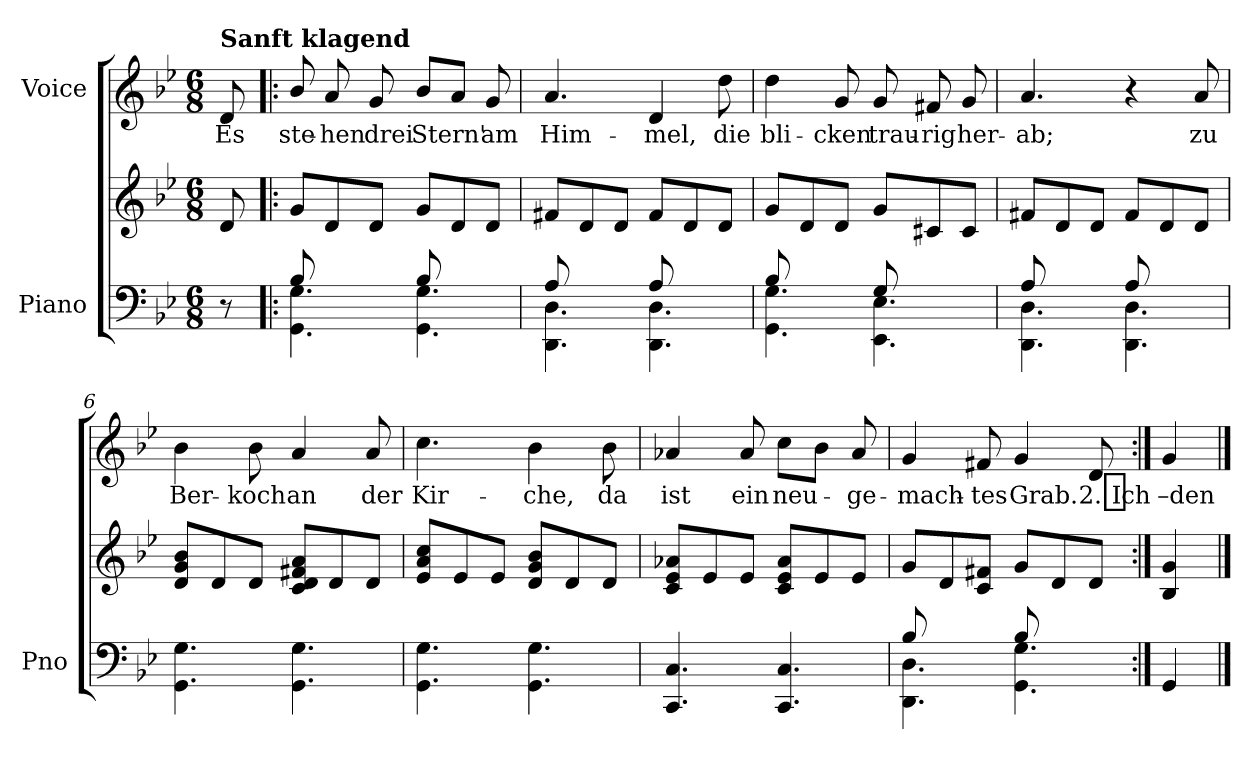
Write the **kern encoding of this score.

**kern	**kern	**kern	**text
*part2	*part2	*part1	*part1
*staff3	*staff2	*staff1	*staff1
*I"Piano	*	*I"Voice	*
*I'Pno	*	*	*
*clefF4	*clefG2	*clefG2	*
*k[b-e-]	*k[b-e-]	*k[b-e-]	*
*M6/8	*M6/8	*M6/8	*
=1	=1	=1	=1
!	!	!LO:TX:a:B:t=Sanft klagend	!
!	!	!	!LO:LY:b
8r	8d/	8d/	Es
=2!|:	=2!|:	=2!|:	=2!|:
*	*	*MM45	*
*^	*	*	*
!	!	!	!	!LO:LY:b
4.GG\ 4.G\	8B-/	8g/L	8b-/	ste-
!	!	!	!	!LO:LY:b
.	4ryy	8d/	8a/	-hen
!	!	!	!	!LO:LY:b
.	.	8d/J	8g/	drei
!	!	!	!	!LO:LY:b
4.GG\ 4.G\	8B-/	8g/L	8b-/L	Stern'
.	4ryy	8d/	8a/J	.
!	!	!	!	!LO:LY:b
.	.	8d/J	8g/	am
=3	=3	=3	=3	=3
!	!	!	!	!LO:LY:b
4.DD\ 4.D\	8A/	8f#X/L	4.a/	Him-
.	4ryy	8d/	.	.
.	.	8d/J	.	.
!	!	!	!	!LO:LY:b
4.DD\ 4.D\	8A/	8f#/L	4d/	-mel,
.	4ryy	8d/	.	.
!	!	!	!	!LO:LY:b
.	.	8d/J	8dd\	die
=4	=4	=4	=4	=4
!	!	!	!	!LO:LY:b
4.GG\ 4.G\	8B-/	8g/L	4dd\	bli-
.	4ryy	8d/	.	.
!	!	!	!	!LO:LY:b
.	.	8d/J	8g/	-cken
!	!	!	!	!LO:LY:b
4.EE-\ 4.E-\	8G/	8g/L	8g/	trau-
!	!	!	!	!LO:LY:b
.	4ryy	8c#X/	8f#X/	-rig
!	!	!	!	!LO:LY:b
.	.	8c#/J	8g/	her-
=5	=5	=5	=5	=5
!	!	!	!	!LO:LY:b
4.DD\ 4.D\	8A/	8f#X/L	4.a/	-ab;
.	4ryy	8d/	.	.
.	.	8d/J	.	.
4.DD\ 4.D\	8A/	8f#/L	4r	.
.	4ryy	8d/	.	.
!	!	!	!	!LO:LY:b
.	.	8d/J	8a/	zu
*v	*v	*	*	*
=6	=6	=6	=6
!	!	!	!LO:LY:b
4.GG\ 4.G\	8d/ 8g/ 8b-/L	4b-\	Ber-
.	8d/	.	.
!	!	!	!LO:LY:b
.	8d/J	8b-\	-koch
!	!	!	!LO:LY:b
4.GG\ 4.G\	8c/ 8d/ 8f#X/ 8a/L	4a/	an
.	8d/	.	.
!	!	!	!LO:LY:b
.	8d/J	8a/	der
!!LO:LB:g=z
=7	=7	=7	=7
!	!	!	!LO:LY:b
4.GG\ 4.G\	8e-/ 8a/ 8cc/L	4.cc\	Kir-
.	8e-/	.	.
.	8e-/J	.	.
!	!	!	!LO:LY:b
4.GG\ 4.G\	8d/ 8g/ 8b-/L	4b-\	-che,
.	8d/	.	.
!	!	!	!LO:LY:b
.	8d/J	8b-\	da
=8	=8	=8	=8
!	!	!	!LO:LY:b
4.CC/ 4.C/	8c/ 8e-/ 8a-X/L	4a-X/	ist
.	8e-/	.	.
!	!	!	!LO:LY:b
.	8e-/J	8a-/	ein
!	!	!	!LO:LY:b
4.CC/ 4.C/	8c/ 8e-/ 8a-/L	8cc\L	neu-
.	8e-/	8b-\J	.
!	!	!	!LO:LY:b
.	8e-/J	8a-/	-ge-
=9	=9	=9	=9
*^	*	*	*
!	!	!	!	!LO:LY:b
4.DD\ 4.D\	8B-/	8g/L	4g/	-mach-
.	4ryy	8d/	.	.
!	!	!	!	!LO:LY:b
.	.	8c/ 8f#X/J	8f#X/	-tes
!	!	!	!	!LO:LY:b
4.GG\ 4.G\	8B-/	8g/L	4g/	Grab.
.	4ryy	8d/	.	.
!	!	!	!	!LO:LY:b
.	.	8d/J	8d/	2. Ich
*v	*v	*	*	*
=10:|!	=10:|!	=10:|!	=10:|!
!	!	!	!LO:LY:b
4GG/	4B-/ 4g/	4g/	–den
==	==	==	==
*-	*-	*-	*-
